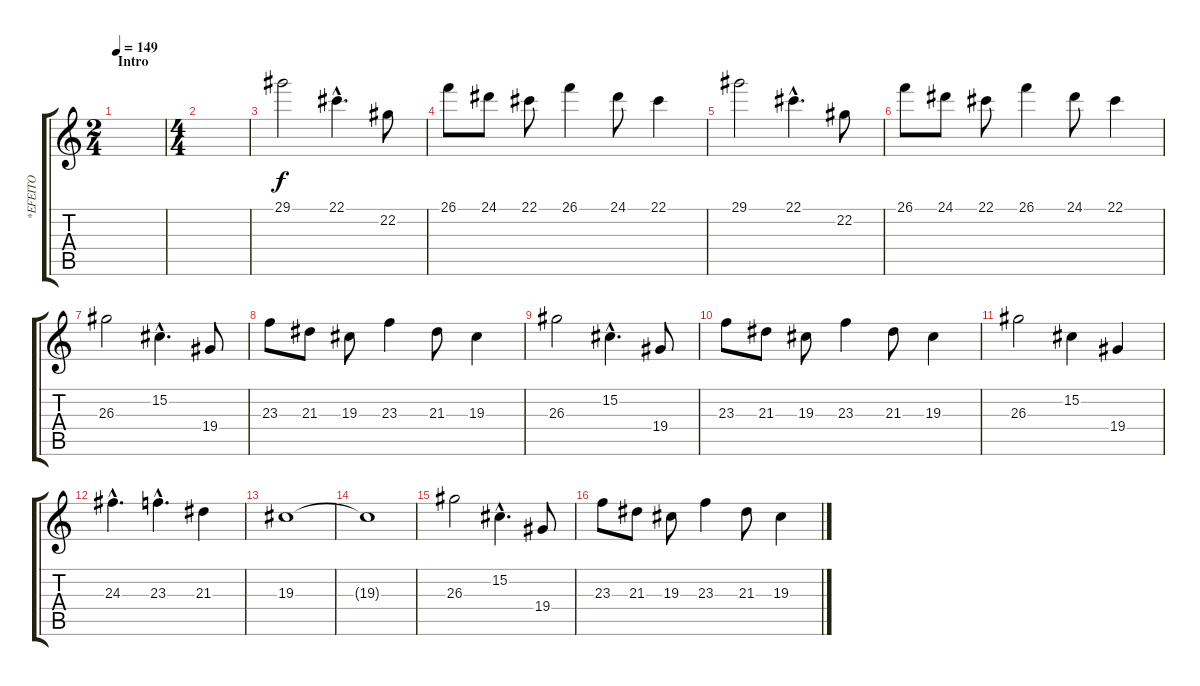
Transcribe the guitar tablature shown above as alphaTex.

\track ("*EFEITO" "*EFEITO") {instrument pad4choir}
\staff {score tabs}
\tuning (Eb4 Bb3 Gb3 Db3 Ab2 Eb2) {hide}
\ts (2 4)
\section ("" "Intro")
\tempo 149
\clef g2
\ks c
|
\ts (4 4)
|
29.1.2 22.1{hac}.4{d} 22.2.8 |
26.1.8 24.1.8 22.1.8 26.1.4 24.1.8 22.1.4 |
29.1.2 22.1{hac}.4{d} 22.2.8 |
26.1.8 24.1.8 22.1.8 26.1.4 24.1.8 22.1.4 |
26.3.2 15.2{hac}.4{d} 19.4.8 |
23.3.8 21.3.8 19.3.8 23.3.4 21.3.8 19.3.4 |
26.3.2 15.2{hac}.4{d} 19.4.8 |
23.3.8 21.3.8 19.3.8 23.3.4 21.3.8 19.3.4 |
26.3.2 15.2.4 19.4.4 |
24.3{hac}.4{d} 23.3{hac}.4{d} 21.3.4 |
19.3.1 |
19.3{t}.1 |
26.3.2 15.2{hac}.4{d} 19.4.8 |
23.3.8 21.3.8 19.3.8 23.3.4 21.3.8 19.3.4
